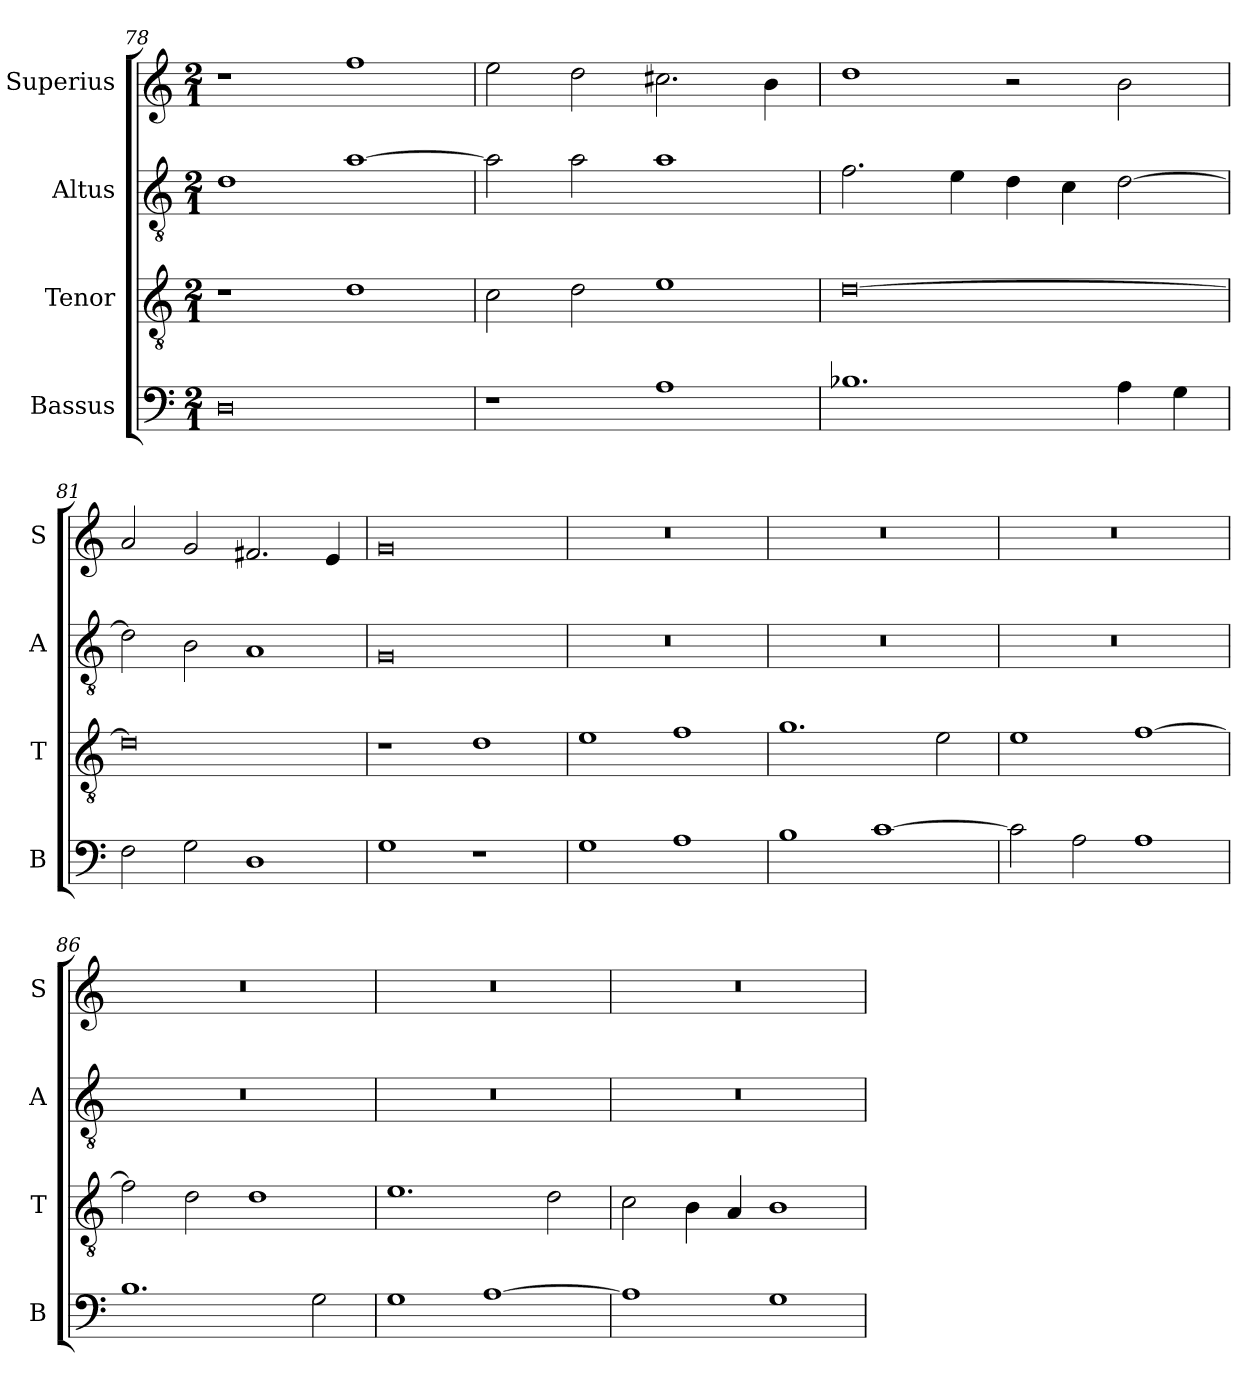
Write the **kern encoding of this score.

**kern	**kern	**kern	**kern
*part4	*part3	*part2	*part1
*staff4	*staff3	*staff2	*staff1
*I"Bassus	*I"Tenor	*I"Altus	*I"Superius
*I'B	*I'T	*I'A	*I'S
*clefF4	*clefGv2	*clefGv2	*clefG2
*k[]	*k[]	*k[]	*k[]
*M2/1	*M2/1	*M2/1	*M2/1
=78	=78	=78	=78
0D	1r	1d	1r
.	1d	[1a	1ff
=79	=79	=79	=79
1r	2c\	2a\]	2ee\
.	2d\	2a\	2dd\
1A	1e	1a	2.cc#X\
.	.	.	4b\
=80	=80	=80	=80
1.B-X	[0d	2.f\	1dd
.	.	4e\	.
.	.	4d\	2r
.	.	4c\	.
4A\	.	[2d\	2b\
4G\	.	.	.
=81	=81	=81	=81
2F\	0d]	2d\]	2a/
2G\	.	2B\	2g/
1D	.	1A	2.f#X/
.	.	.	4e/
=82	=82	=82	=82
1G	1r	0G	0g
1r	1d	.	.
=83	=83	=83	=83
1G	1e	0r	0r
1A	1f	.	.
=84	=84	=84	=84
1B	1.g	0r	0r
[1c	.	.	.
.	2e\	.	.
=85	=85	=85	=85
2c\]	1e	0r	0r
2A\	.	.	.
1A	[1f	.	.
=86	=86	=86	=86
1.B	2f\]	0r	0r
.	2d\	.	.
.	1d	.	.
2G\	.	.	.
=87	=87	=87	=87
1G	1.e	0r	0r
[1A	.	.	.
.	2d\	.	.
=88	=88	=88	=88
1A]	2c\	0r	0r
.	4B\	.	.
.	4A/	.	.
1G	1B	.	.
=	=	=	=
*-	*-	*-	*-
